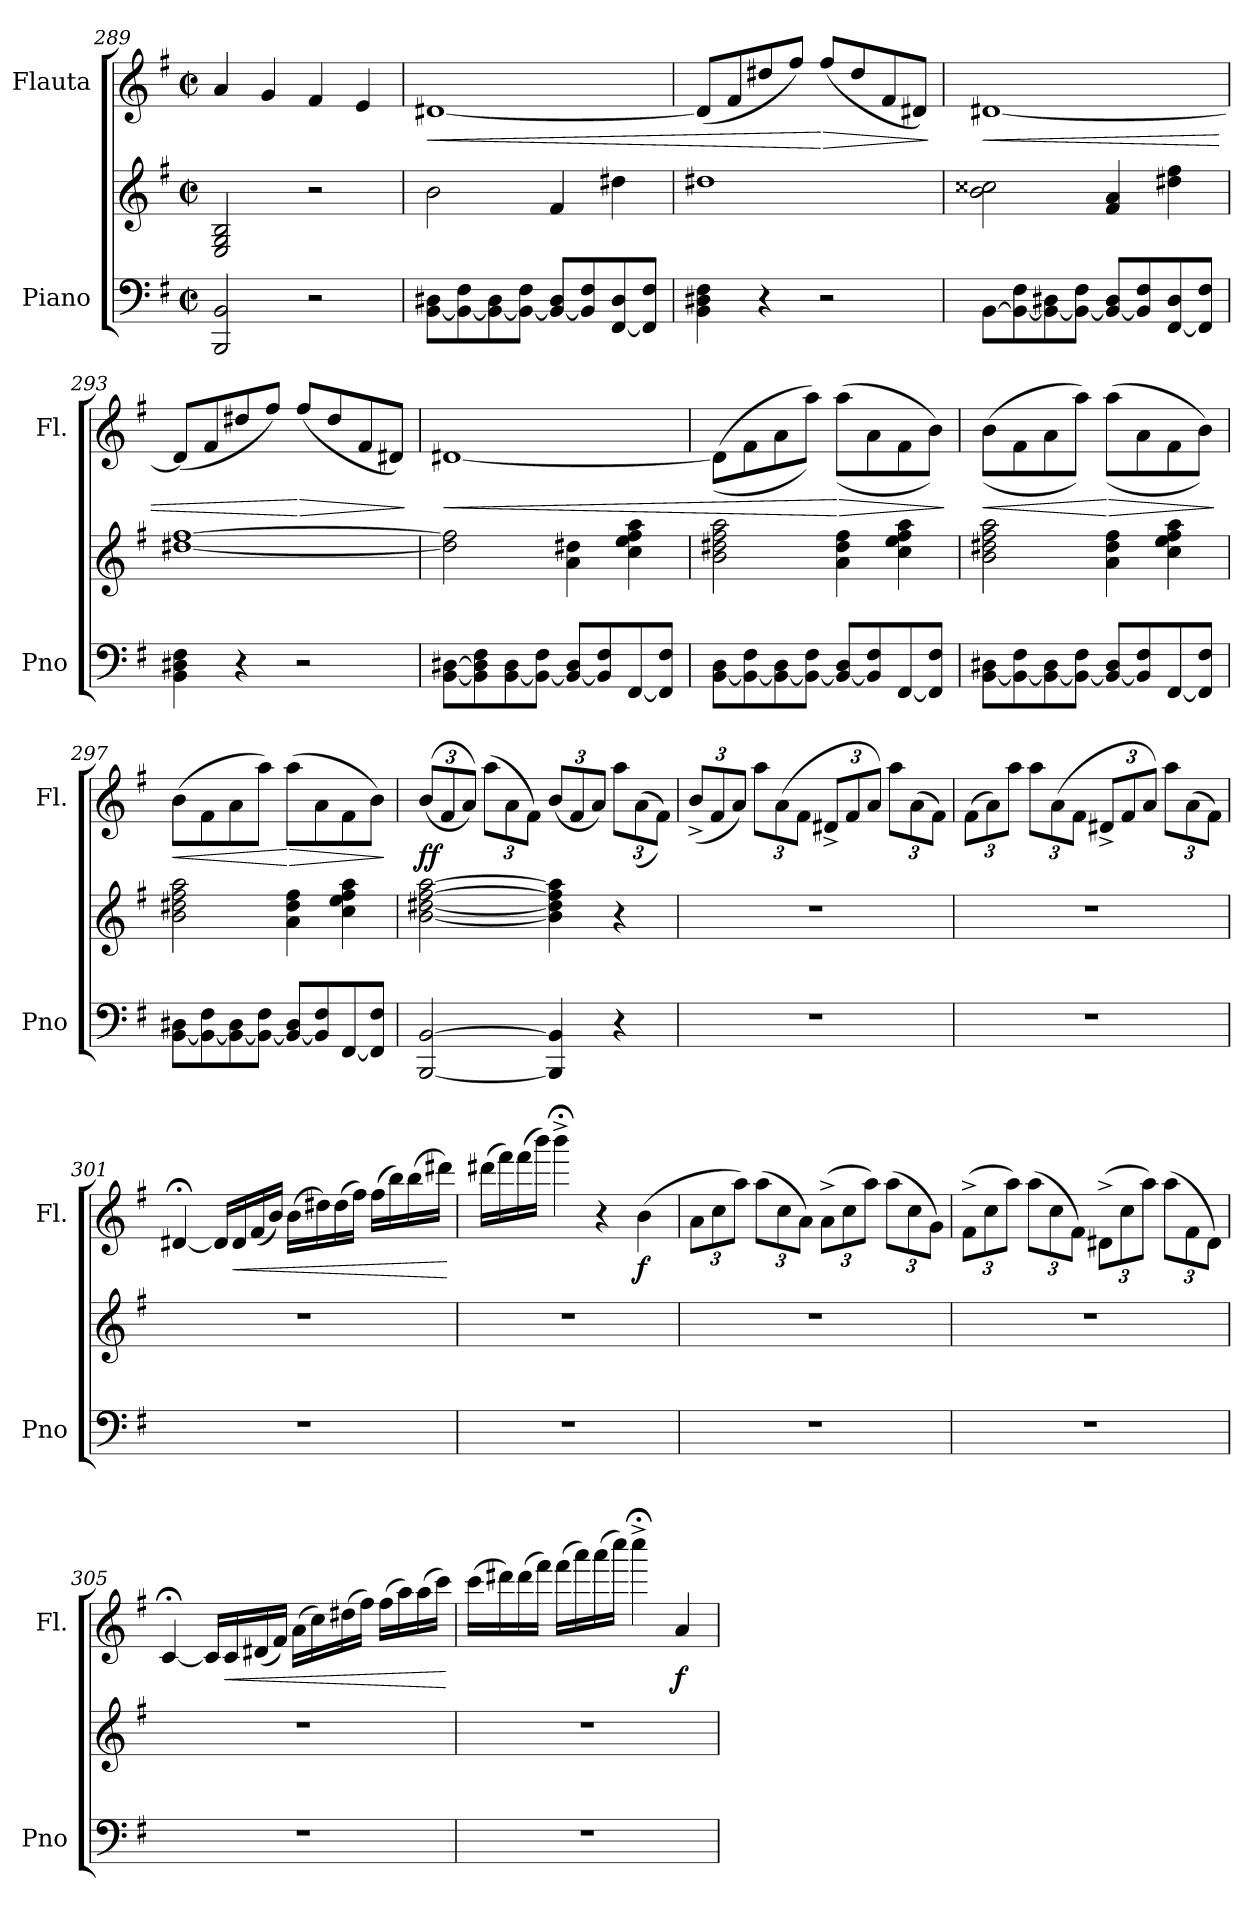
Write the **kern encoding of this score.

**kern	**kern	**kern	**dynam
*part2	*part2	*part1	*part1
*staff3	*staff2	*staff1	*staff1
*I"Piano	*	*I"Flauta	*
*I'Pno	*	*I'Fl.	*
*clefF4	*clefG2	*clefG2	*
*k[f#]	*k[f#]	*k[f#]	*
*M2/2	*M2/2	*M2/2	*
*met(c|)	*met(c|)	*met(c|)	*
=289	=289	=289	=289
2BBB/ 2BB/	2E/ 2G/ 2B/	4a/	.
.	.	4g/	.
2r	2r	4f#/	.
.	.	4e/	.
!!LO:LB:g=z
=290	=290	=290	=290
!	!	!	!LO:HP:b
[8BB\ 8D#X\L	2b\	[1d#X	<
8BB\_ 8F#\	.	.	.
8BB\_ 8D#\	.	.	.
8BB\_ 8F#\J	.	.	.
8BB/_ 8D#/L	4f#/	.	.
8BB/] 8F#/	.	.	.
[8FF#/ 8D#/	4dd#X\	.	.
8FF#/] 8F#/J	.	.	.
=291	=291	=291	=291
4BB\ 4D#X\ 4F#\	1dd#X	(8d#/L]	.
.	.	8f#/	.
4r	.	8dd#X/	.
.	.	8ff#/J)	.
!	!	!	!LO:HP:n=1:b
2r	.	(8ff#/L	[ >
.	.	8dd#/	.
.	.	8f#/	.
.	.	8d#X/J)	.
.	.	.	]
=292	=292	=292	=292
!	!	!	!LO:HP:b
[8BB\L	2b\ 2cc##X\	[1d#X	<
8BB\_ 8F#\	.	.	.
8BB\_ 8D#X\	.	.	.
8BB\_ 8F#\J	.	.	.
8BB/_ 8D#/L	4f#/ 4a/	.	.
8BB/] 8F#/	.	.	.
[8FF#/ 8D#/	4dd#X\ 4ff#\	.	.
8FF#/] 8F#/J	.	.	.
!!LO:PB:g=z
=293	=293	=293	=293
4BB\ 4D#X\ 4F#\	[1dd#X [1ff#	(8d#/L]	.
.	.	8f#/	.
4r	.	8dd#X/	.
.	.	8ff#/J)	.
!	!	!	!LO:HP:n=1:b
2r	.	(8ff#/L	[ >
.	.	8dd#/	.
.	.	8f#/	.
.	.	8d#X/J)	.
.	.	.	]
=294	=294	=294	=294
!	!	!	!LO:HP:b
[8BB\ [8D#X\L	2dd#\] 2ff#\]	[1d#X	<
8BB\] 8D#\] 8F#\	.	.	.
[8BB\ 8D#\	.	.	.
8BB\_ 8F#\J	.	.	.
8BB/_ 8D#/L	4a\ 4dd#X\	.	.
8BB/] 8F#/	.	.	.
[8FF#/	4cc\ 4ee\ 4ff#\ 4aa\	.	.
8FF#/] 8F#/J	.	.	.
=295	=295	=295	=295
[8BB\ 8D\L	2b\ 2dd#X\ 2ff#\ 2aa\	((8d#\L]	.
8BB\_ 8F#\	.	8f#\	.
8BB\_ 8D\	.	8a\	.
8BB\_ 8F#\J	.	8aa\J))	.
!	!	!	!LO:HP:n=1:b
8BB/_ 8D/L	4a\ 4dd#\ 4ff#\	((8aa\L	[ >
8BB/] 8F#/	.	8a\	.
[8FF#/	4cc\ 4ee\ 4ff#\ 4aa\	8f#\	.
8FF#/] 8F#/J	.	8b\J))	.
.	.	.	]
!!LO:LB:g=z
=296	=296	=296	=296
!	!	!	!LO:HP:b
[8BB\ 8D#X\L	2b\ 2dd#X\ 2ff#\ 2aa\	((8b\L	<
8BB\_ 8F#\	.	8f#\	.
8BB\_ 8D#\	.	8a\	.
8BB\_ 8F#\J	.	8aa\J))	.
!	!	!	!LO:HP:n=1:b
8BB/_ 8D#/L	4a\ 4dd#\ 4ff#\	((8aa\L	[ >
8BB/] 8F#/	.	8a\	.
[8FF#/	4cc\ 4ee\ 4ff#\ 4aa\	8f#\	.
8FF#/] 8F#/J	.	8b\J))	.
.	.	.	]
=297	=297	=297	=297
!	!	!	!LO:HP:b
[8BB\ 8D#X\L	2b\ 2dd#X\ 2ff#\ 2aa\	(8b\L	<
8BB\_ 8F#\	.	8f#\	.
8BB\_ 8D#\	.	8a\	.
8BB\_ 8F#\J	.	8aa\J)	.
!	!	!	!LO:HP:n=1:b
8BB/_ 8D#/L	4a\ 4dd#\ 4ff#\	(8aa\L	[ >
8BB/] 8F#/	.	8a\	.
[8FF#/	4cc\ 4ee\ 4ff#\ 4aa\	8f#\	.
8FF#/] 8F#/J	.	8b\J)	.
.	.	.	]
=298	=298	=298	=298
*	*	*Xbrackettup	*
!	!	!	!LO:DY:b
[2BBB/ [2BB/	[2b\ [2dd#X\ [2ff#\ [2aa\	((12b/L	ff
.	.	12f#/	.
.	.	12a/J))	.
.	.	(12aa\L	.
.	.	12a\	.
.	.	12f#\J)	.
4BBB/] 4BB/]	4b\] 4dd#\] 4ff#\] 4aa\]	(12b/L	.
.	.	12f#/	.
.	.	12a/J)	.
4r	4r	12aa\L	.
.	.	((12a\	.
.	.	12f#\J))	.
!!LO:LB:g=z
=299	=299	=299	=299
1r	1r	(12b^/L	.
.	.	12f#/	.
.	.	12a/J)	.
.	.	12aa\L	.
.	.	(12a\	.
.	.	12f#\J	.
.	.	12d#X^/L	.
.	.	12f#/	.
.	.	12a/J)	.
.	.	12aa\L	.
.	.	(12a\	.
.	.	12f#\J)	.
=300	=300	=300	=300
1r	1r	(12f#\L	.
.	.	12a\)	.
.	.	12aa\J	.
.	.	12aa\L	.
.	.	(12a\	.
.	.	12f#\J	.
.	.	12d#X^/L	.
.	.	12f#/	.
.	.	12a/J)	.
.	.	12aa\L	.
.	.	(12a\	.
.	.	12f#\J)	.
=301	=301	=301	=301
1r	1r	[4d#X;</	.
.	.	16d#/LL]	.
!	!	!	!LO:HP:b
.	.	16d#/	<
.	.	(16f#/	.
.	.	16b/JJ)	.
.	.	(16b\LL	.
.	.	16dd#X\)	.
.	.	(16dd#\	.
.	.	16ff#\JJ)	.
.	.	(16ff#\LL	.
.	.	16bb\)	.
.	.	(16bb\	.
.	.	16ddd#X\JJ)	.
.	.	.	[
!!LO:LB:g=z
=302	=302	=302	=302
1r	1r	(16ddd#X\LL	.
.	.	16fff#\)	.
.	.	(16fff#\	.
.	.	16bbb\JJ)	.
.	.	4bbb;<^\	.
.	.	4r	.
!	!	!	!LO:DY:b
.	.	(4b\	f
=303	=303	=303	=303
1r	1r	12a\L	.
.	.	12cc\	.
.	.	12aa\J)	.
.	.	(12aa\L	.
.	.	12cc\	.
.	.	12a\J)	.
.	.	(12a^\L	.
.	.	12cc\	.
.	.	12aa\J)	.
.	.	(12aa\L	.
.	.	12cc\	.
.	.	12g\J)	.
=304	=304	=304	=304
1r	1r	(12f#^\L	.
.	.	12cc\	.
.	.	12aa\J)	.
.	.	(12aa\L	.
.	.	12cc\	.
.	.	12f#\J)	.
.	.	(12d#X^\L	.
.	.	12cc\	.
.	.	12aa\J)	.
.	.	(12aa\L	.
.	.	12f#\	.
.	.	12d#\J)	.
!!LO:PB:g=z
=305	=305	=305	=305
1r	1r	[4c;</	.
.	.	16c/LL]	.
!	!	!	!LO:HP:b
.	.	16c/	<
.	.	(16d#X/	.
.	.	16f#/JJ)	.
.	.	(16a\LL	.
.	.	16cc\)	.
.	.	(16dd#X\	.
.	.	16ff#\JJ)	.
.	.	(16ff#\LL	.
.	.	16aa\)	.
.	.	(16aa\	.
.	.	16ccc\JJ)	.
.	.	.	[
=306	=306	=306	=306
1r	1r	(16ccc\LL	.
.	.	16ddd#X\)	.
.	.	(16ddd#\	.
.	.	16fff#\JJ)	.
.	.	(16fff#\LL	.
.	.	16aaa\)	.
.	.	(16aaa\	.
.	.	16cccc\JJ)	.
.	.	4cccc;<^\	.
!	!	!	!LO:DY:b
.	.	4a/	f
=	=	=	=
*-	*-	*-	*-
